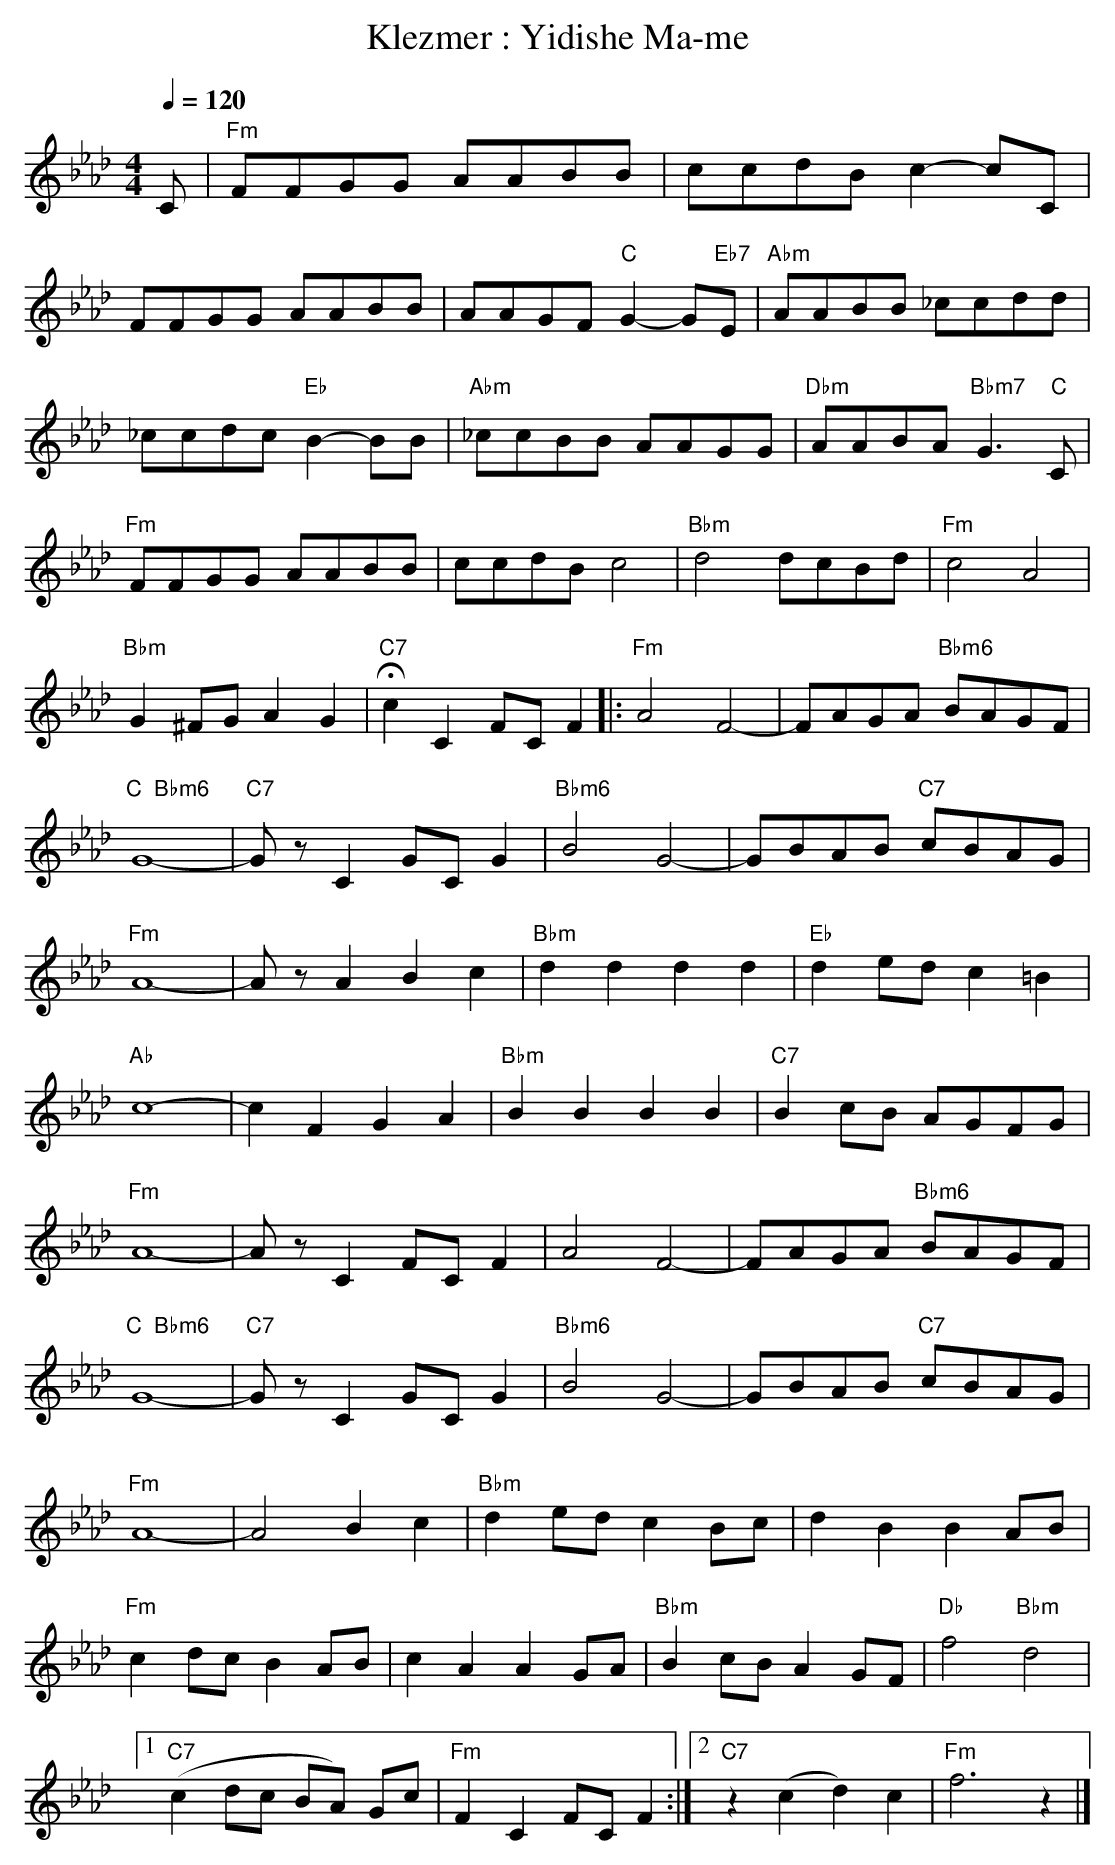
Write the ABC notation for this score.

X:1
T:Klezmer : Yidishe Ma-me
M:4/4
L:1/8
Q:1/4=120
K:Fm
C | "Fm"FFGG AABB | ccdB c2- cC |
FFGG AABB | AAGF "C"G2- G"Eb7"E | "Abm"AABB _ccdd |
_ccdc "Eb"B2- BB | "Abm"_ccBB AAGG | "Dbm"AABA "Bbm7"G3 "C"C |
"Fm"FFGG AABB | ccdB c4 | "Bbm"d4 dcBd | "Fm"c4 A4 |
"Bbm"G2 ^FG A2 G2 | !fermata! "C7"c2 C2 FC F2 |: "Fm"A4 F4- | FAGA "Bbm6"BAGF |
"C  Bbm6"G8- | "C7"Gz C2 GC G2 | "Bbm6"B4 G4- | GBAB "C7"cBAG |
"Fm"A8- | Az A2 B2 c2 | "Bbm"d2 d2 d2 d2 | "Eb"d2 ed c2 =B2 |
"Ab"c8- | c2 F2 G2 A2 | "Bbm"B2 B2 B2 B2 | "C7"B2 cB AGFG |
"Fm"A8- | Az C2 FC F2 | A4 F4- | FAGA "Bbm6"BAGF |
"C  Bbm6"G8- | "C7"Gz C2 GC G2 | "Bbm6"B4 G4- | GBAB "C7"cBAG |
"Fm"A8- | A4 B2 c2 | "Bbm"d2 ed c2 Bc | d2 B2 B2 AB |
"Fm"c2 dc B2 AB | c2 A2 A2 GA | "Bbm"B2 cB A2 GF | "Db"f4 "Bbm"d4 |1
"C7"(c2 dc BA) Gc | "Fm"F2 C2 FC F2 :|2 "C7"z2 (c2 d2) c2 | "Fm"f6 z2 |]
